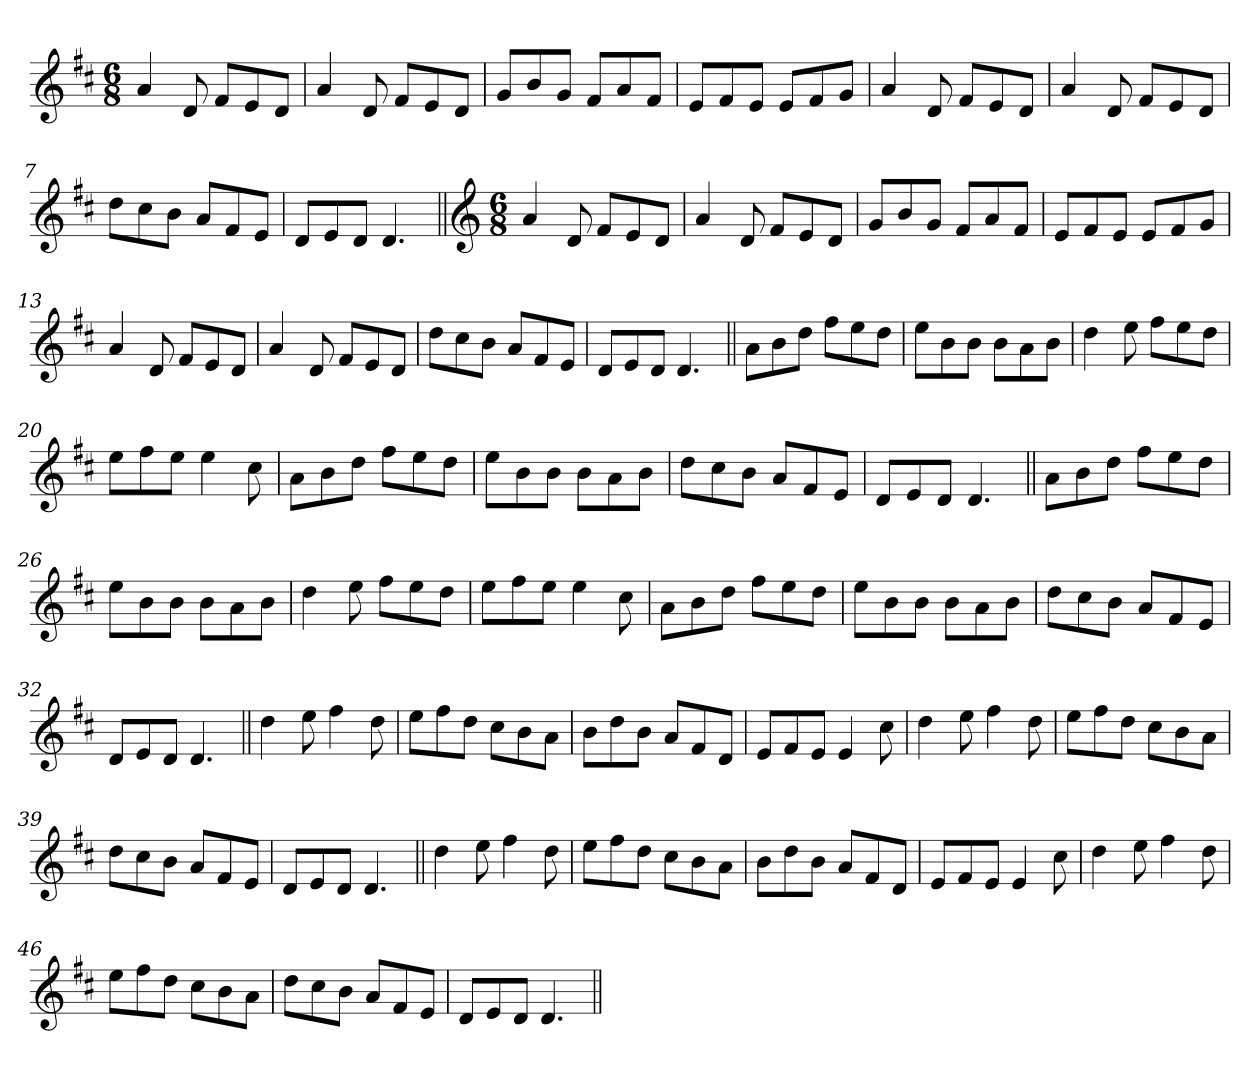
**kern
*part1
*staff1
*clefG2
*k[f#c#]
*D:
*M6/8
=1
4a/
8d/
8f#/L
8e/
8d/J
=2
4a/
8d/
8f#/L
8e/
8d/J
=3
8g/L
8b/
8g/J
8f#/L
8a/
8f#/J
=4
8e/L
8f#/
8e/J
8e/L
8f#/
8g/J
=5
4a/
8d/
8f#/L
8e/
8d/J
=6
4a/
8d/
8f#/L
8e/
8d/J
!!LO:LB:g=z
=7
8dd\L
8cc#\
8b\J
8a/L
8f#/
8e/J
=8
8d/L
8e/
8d/J
4.d/
=9||
*clefG2
*M6/8
4a/
8d/
8f#/L
8e/
8d/J
=10
4a/
8d/
8f#/L
8e/
8d/J
=11
8g/L
8b/
8g/J
8f#/L
8a/
8f#/J
=12
8e/L
8f#/
8e/J
8e/L
8f#/
8g/J
!!LO:LB:g=z
=13
4a/
8d/
8f#/L
8e/
8d/J
=14
4a/
8d/
8f#/L
8e/
8d/J
=15
8dd\L
8cc#\
8b\J
8a/L
8f#/
8e/J
=16
8d/L
8e/
8d/J
4.d/
=17||
8a\L
8b\
8dd\J
8ff#\L
8ee\
8dd\J
=18
8ee\L
8b\
8b\J
8b\L
8a\
8b\J
=19
4dd\
8ee\
8ff#\L
8ee\
8dd\J
!!LO:LB:g=z
=20
8ee\L
8ff#\
8ee\J
4ee\
8cc#\
=21
8a\L
8b\
8dd\J
8ff#\L
8ee\
8dd\J
=22
8ee\L
8b\
8b\J
8b\L
8a\
8b\J
=23
8dd\L
8cc#\
8b\J
8a/L
8f#/
8e/J
=24
8d/L
8e/
8d/J
4.d/
=25||
8a\L
8b\
8dd\J
8ff#\L
8ee\
8dd\J
=26
8ee\L
8b\
8b\J
8b\L
8a\
8b\J
!!LO:LB:g=z
=27
4dd\
8ee\
8ff#\L
8ee\
8dd\J
=28
8ee\L
8ff#\
8ee\J
4ee\
8cc#\
=29
8a\L
8b\
8dd\J
8ff#\L
8ee\
8dd\J
=30
8ee\L
8b\
8b\J
8b\L
8a\
8b\J
=31
8dd\L
8cc#\
8b\J
8a/L
8f#/
8e/J
=32
8d/L
8e/
8d/J
4.d/
=33||
4dd\
8ee\
4ff#\
8dd\
!!LO:LB:g=z
=34
8ee\L
8ff#\
8dd\J
8cc#\L
8b\
8a\J
=35
8b\L
8dd\
8b\J
8a/L
8f#/
8d/J
=36
8e/L
8f#/
8e/J
4e/
8cc#\
=37
4dd\
8ee\
4ff#\
8dd\
=38
8ee\L
8ff#\
8dd\J
8cc#\L
8b\
8a\J
=39
8dd\L
8cc#\
8b\J
8a/L
8f#/
8e/J
=40
8d/L
8e/
8d/J
4.d/
!!LO:LB:g=z
=41||
4dd\
8ee\
4ff#\
8dd\
=42
8ee\L
8ff#\
8dd\J
8cc#\L
8b\
8a\J
=43
8b\L
8dd\
8b\J
8a/L
8f#/
8d/J
=44
8e/L
8f#/
8e/J
4e/
8cc#\
=45
4dd\
8ee\
4ff#\
8dd\
=46
8ee\L
8ff#\
8dd\J
8cc#\L
8b\
8a\J
=47
8dd\L
8cc#\
8b\J
8a/L
8f#/
8e/J
!!LO:LB:g=z
=48
8d/L
8e/
8d/J
4.d/
=||
*-
